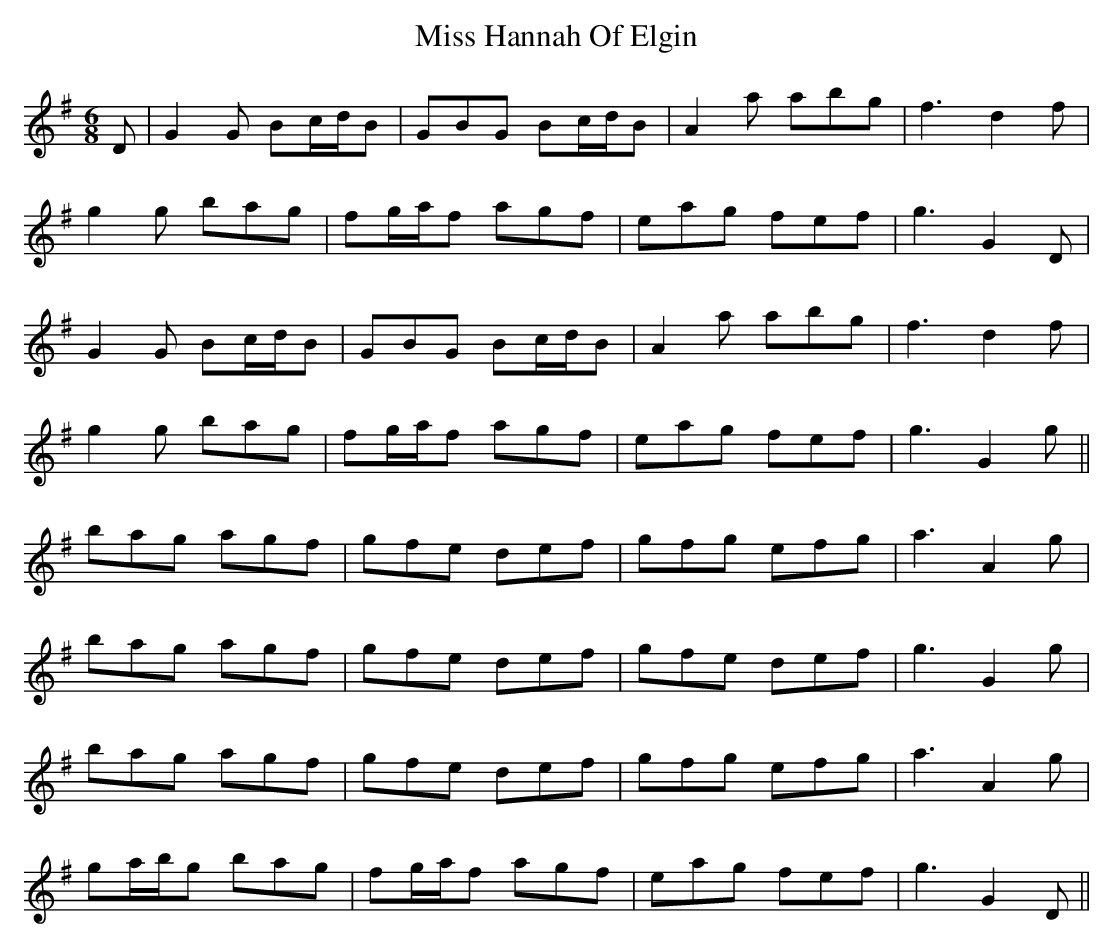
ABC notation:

X:1
T: Miss Hannah Of Elgin
M: 6/8
L: 1/8
K: Gmaj
D|G2 G Bc/d/B|GBG Bc/d/B|A2 a abg|f3 d2 f|
g2 g bag|fg/a/f agf|eag fef|g3 G2 D|
G2 G Bc/d/B|GBG Bc/d/B|A2 a abg|f3 d2 f|
g2 g bag|fg/a/f agf|eag fef|g3 G2 g||
bag agf|gfe def|gfg efg|a3 A2 g|
bag agf|gfe def|gfe def|g3 G2 g|
bag agf|gfe def|gfg efg|a3 A2 g|
ga/b/g bag|fg/a/f agf|eag fef|g3 G2 D||
